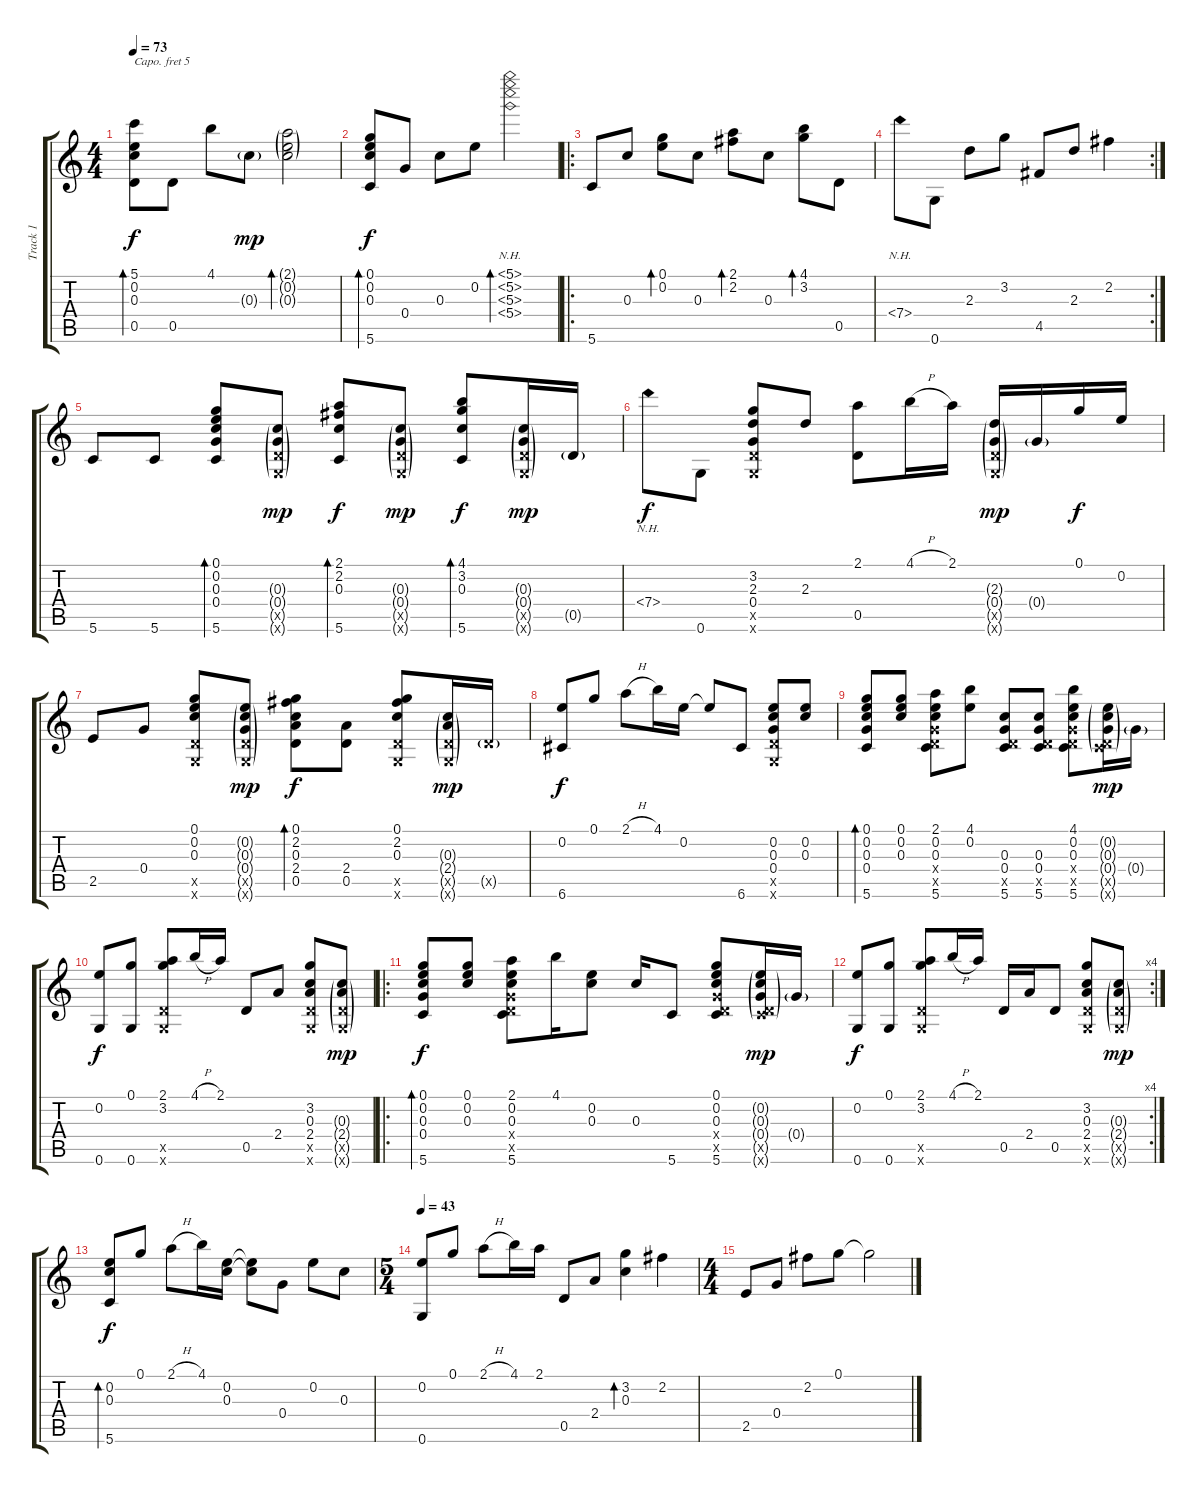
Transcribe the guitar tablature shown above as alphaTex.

\track ("Track 1" "Track 1") {instrument acousticguitarsteel}
\staff {score tabs}
\capo 5
\tuning (D4 B3 G3 D3 A2 D2) {hide}
\ts (4 4)
\tempo 73
\clef g2
\ks c
(5.1 0.2 0.3 0.5).8{bd 120 dy f} 0.5.8 4.1.8 0.3{g}.8{dy mp} (2.1{g} 0.2{g} 0.3{g}).2{bd 120} |
(0.1 0.2 0.3 5.6).8{bd 120 dy f} 0.4.8 0.3.8 0.2.8 (5.1{nh} 5.2{nh} 5.3{nh} 5.4{nh}).2{bd 240} |
\ro
5.6.8 0.3.8 (0.1 0.2).8{bd 120} 0.3.8 (2.1 2.2).8{bd 120} 0.3.8 (4.1 3.2).8{bd 120} 0.5.8 |
\rc 2
7.4{nh}.8 0.6.8 2.3.8 3.2.8 4.5.8 2.3.8 2.2.4 |
5.6.8 5.6.8 (0.1 0.2 0.3 0.4 5.6).8{bd 60} (0.3{g} 0.4{g} 0.5{g x} 0.6{g x}).8{dy mp} (2.1 2.2 0.3 5.6).8{bd 120 dy f} (0.3{g} 0.4{g} 0.5{g x} 0.6{g x}).8{dy mp} (4.1 3.2 0.3 5.6).8{bd 120 dy f} (0.3{g} 0.4{g} 0.5{g x} 0.6{g x}).16{dy mp} 0.5{g}.16 |
7.4{nh}.8{dy f} 0.6.8 (3.2 2.3 0.4 0.5{x} 0.6{x}).8 2.3.8 (2.1 0.5).8 4.1{h}.16 2.1.16 (2.3{g} 0.4{g} 0.5{g x} 0.6{g x}).16{dy mp} 0.4{g}.16 0.1.16{dy f} 0.2.16 |
2.5.8 0.4.8 (0.1 0.2 0.3 0.5{x} 0.6{x}).8 (0.2{g} 0.3{g} 0.4{g} 0.5{g x} 0.6{g x}).8{dy mp} (0.1 2.2 0.3 2.4 0.5).8{bd 120 dy f} (2.4 0.5).8 (0.1 2.2 0.3 0.5{x} 0.6{x}).8 (0.3{g} 2.4{g} 0.5{g x} 0.6{g x}).16{dy mp} 0.5{g x}.16 |
(0.2 6.6).8{dy f} 0.1.8 2.1{h}.8 4.1.16 0.2.16 0.2{t}.8 6.6.8 (0.2 0.3 0.4 0.5{x} 0.6{x}).8 (0.2 0.3).8 |
(0.1 0.2 0.3 0.4 5.6).8{bd 120} (0.1 0.2 0.3).8 (2.1 0.2 0.3 0.4{x} 0.5{x} 5.6).8 (4.1 0.2).8 (0.3 0.4 0.5{x} 5.6).8 (0.3 0.4 0.5{x} 5.6).8 (4.1 0.2 0.3 0.4{x} 0.5{x} 5.6).8 (0.2{g} 0.3{g} 0.4{g} 0.5{g x} 5.6{g x}).16{dy mp} 0.4{g}.16 |
(0.2 0.6).8{dy f} (0.1 0.6).8 (2.1 3.2 0.5{x} 0.6{x}).8 4.1{h}.16 2.1.16 0.5.8 2.4.8 (3.2 0.3 2.4 0.5{x} 0.6{x}).8 (0.3{g} 2.4{g} 0.5{g x} 0.6{g x}).8{dy mp} |
\ro
(0.1 0.2 0.3 0.4 5.6).8{bd 120 dy f} (0.1 0.2 0.3).8 (2.1 0.2 0.3 0.4{x} 0.5{x} 5.6).8 4.1.16 (0.2 0.3).8 0.3.16 5.6.8 (0.1 0.2 0.3 0.4{x} 0.5{x} 5.6).8 (0.2{g} 0.3{g} 0.4{g} 0.5{g x} 5.6{g x}).16{dy mp} 0.4{g}.16 |
\rc 4
(0.2 0.6).8{dy f} (0.1 0.6).8 (2.1 3.2 0.5{x} 0.6{x}).8 4.1{h}.16 2.1.16 0.5.16 2.4.16 0.5.8 (3.2 0.3 2.4 0.5{x} 0.6{x}).8 (0.3{g} 2.4{g} 0.5{g x} 0.6{g x}).8{dy mp} |
(0.2 0.3 5.6).8{bd 120 dy f} 0.1.8 2.1{h}.8 4.1.16 (0.2 0.3).16 (0.2{t} 0.3{t}).8 0.4.8 0.2.8 0.3.8 |
\ts (5 4)
\tempo 43
(0.2 0.6).8 0.1.8 2.1{h}.8 4.1.16 2.1.16 0.5.8 2.4.8 (3.2 0.3).4{bd 120} 2.2.4 |
\ts (4 4)
2.5.8 0.4.8 2.2.8 0.1.8 0.1{t}.2
